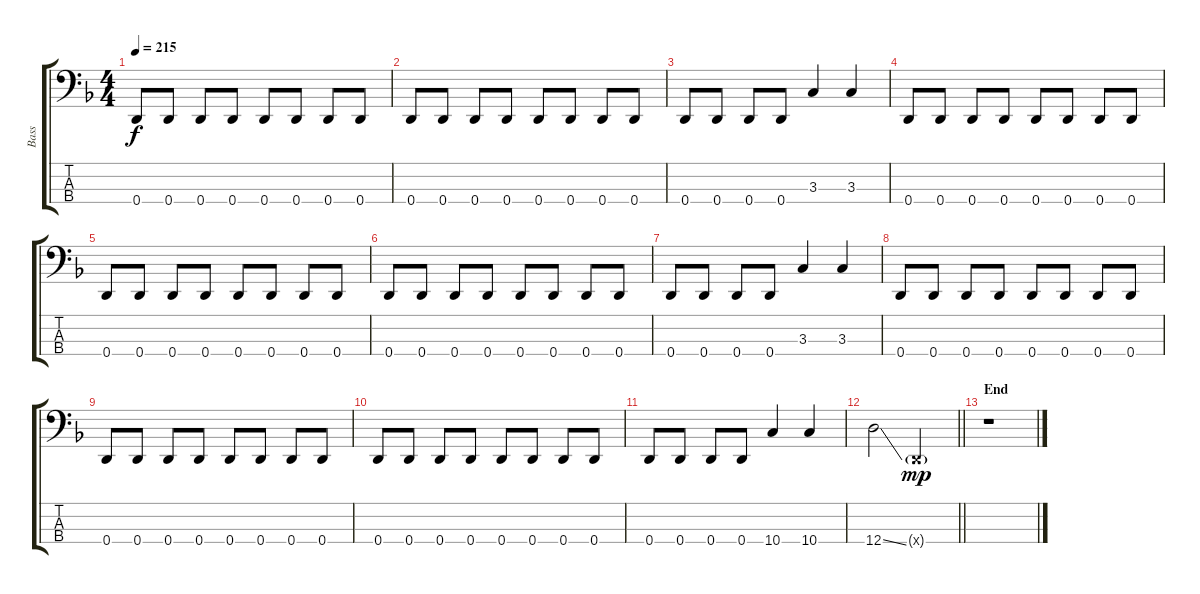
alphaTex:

\track ("Bass" "Bass") {instrument electricbassfinger}
\staff {score tabs}
\tuning (G2 D2 A1 D1) {hide}
\ts (4 4)
\tempo 215
\clef f4
\ks f
0.4.8{dy f} 0.4.8 0.4.8 0.4.8 0.4.8 0.4.8 0.4.8 0.4.8 |
0.4.8 0.4.8 0.4.8 0.4.8 0.4.8 0.4.8 0.4.8 0.4.8 |
0.4.8 0.4.8 0.4.8 0.4.8 3.3.4 3.3.4 |
0.4.8 0.4.8 0.4.8 0.4.8 0.4.8 0.4.8 0.4.8 0.4.8 |
0.4.8 0.4.8 0.4.8 0.4.8 0.4.8 0.4.8 0.4.8 0.4.8 |
0.4.8 0.4.8 0.4.8 0.4.8 0.4.8 0.4.8 0.4.8 0.4.8 |
0.4.8 0.4.8 0.4.8 0.4.8 3.3.4 3.3.4 |
0.4.8 0.4.8 0.4.8 0.4.8 0.4.8 0.4.8 0.4.8 0.4.8 |
0.4.8 0.4.8 0.4.8 0.4.8 0.4.8 0.4.8 0.4.8 0.4.8 |
0.4.8 0.4.8 0.4.8 0.4.8 0.4.8 0.4.8 0.4.8 0.4.8 |
0.4.8 0.4.8 0.4.8 0.4.8 10.4.4 10.4.4 |
\barLineRight lightlight
12.4{ss}.2 0.4{g x}.2{dy mp} |
\section ("" "End")
r.1
